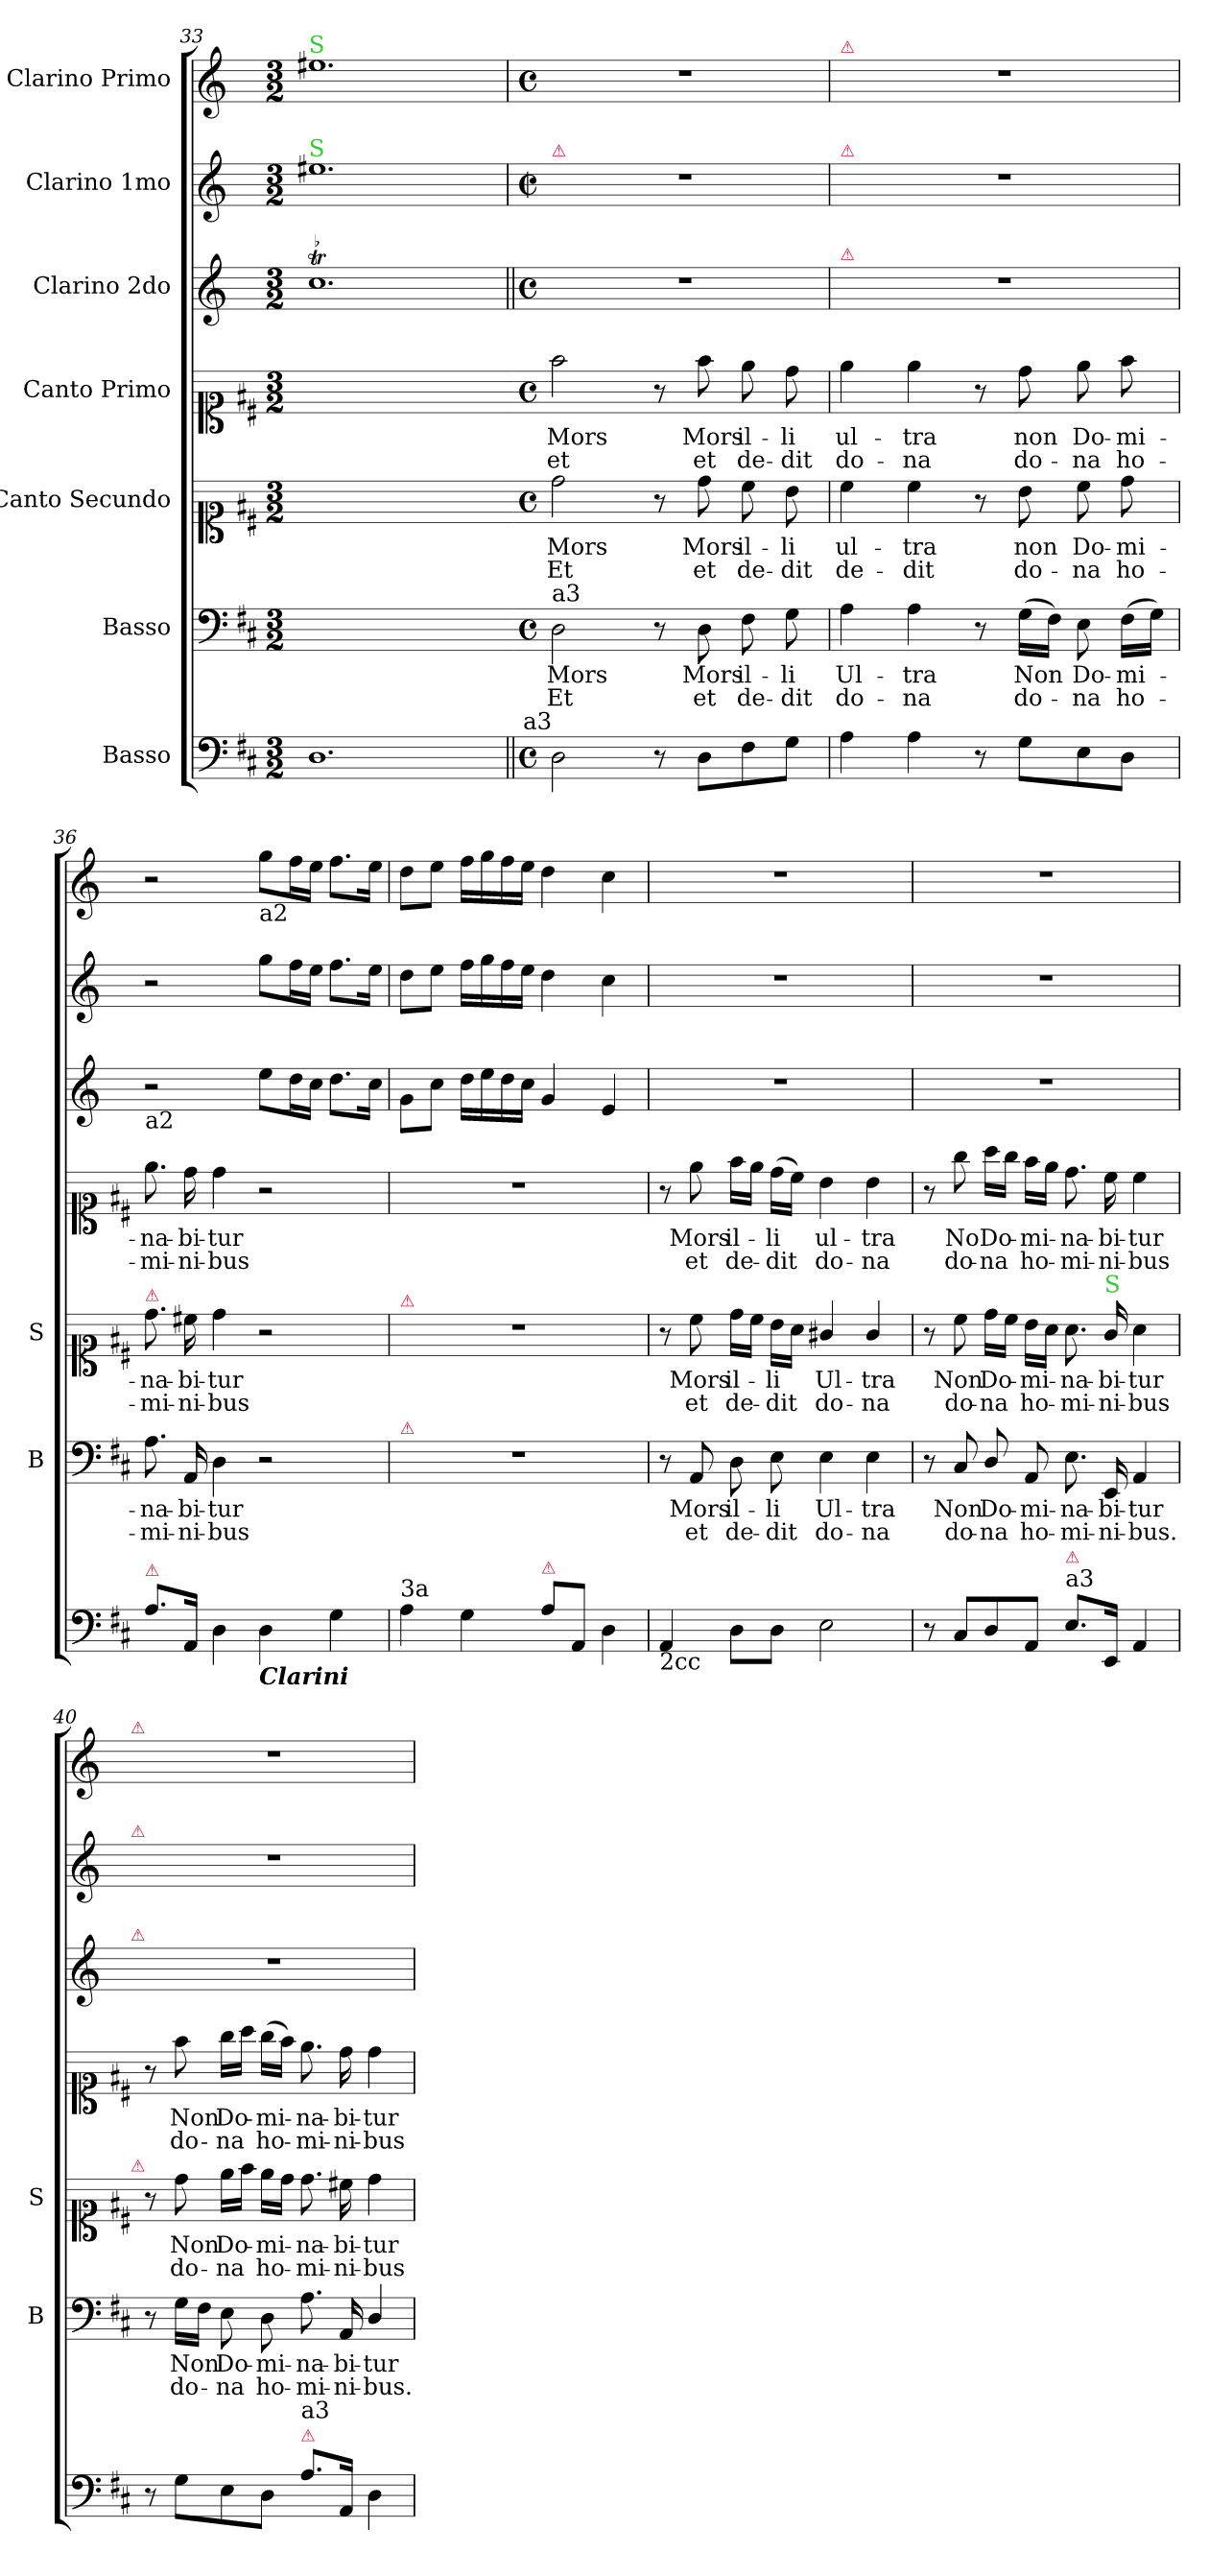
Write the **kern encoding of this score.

**kern	**kern	**text	**text	**kern	**text	**text	**kern	**text	**text	**kern	**kern	**kern
*part7	*part6	*part6	*part6	*part5	*part5	*part5	*part4	*part4	*part4	*part3	*part2	*part1
*staff7	*staff6	*staff6	*staff6	*staff5	*staff5	*staff5	*staff4	*staff4	*staff4	*staff3	*staff2	*staff1
*I"Basso	*I"Basso	*	*	*I"Canto Secundo	*	*	*I"Canto Primo	*	*	*I"Clarino 2do	*I"Clarino 1mo	*I"Clarino Primo
*	*I'B	*	*	*I'S	*	*	*	*	*	*	*	*
*clefF4	*clefF4	*	*	*clefC1	*	*	*clefC1	*	*	*clefG2	*clefG2	*clefG2
*	*	*	*	*	*	*	*	*	*	*ITrd-1c-2	*ITrd-1c-2	*ITrd-1c-2
*k[f#c#]	*k[f#c#]	*	*	*k[f#c#]	*	*	*k[f#c#]	*	*	*k[f#c#]	*k[f#c#]	*k[f#c#]
*M3/2	*M3/2	*	*	*M3/2	*	*	*M3/2	*	*	*M3/2	*M3/2	*M3/2
=33	=33	=33	=33	=33	=33	=33	=33	=33	=33	=33	=33	=33
!	!	!	!	!	!	!	!	!	!	!	!	!LO:TX:a:color=limegreen:t=S
!	!	!	!	!	!	!	!	!	!	!	!LO:TX:a:color=limegreen:t=S	!
1.D	1.ryy	.	.	1.ryy	.	.	1.ryy	.	.	1.ddt	1.ff##X	1.ff##X
=34||	=34||	=34	=34	=34||	=34	=34	=34||	=34	=34	=34||	=34	=34
*M4/4	*M4/4	*	*	*M4/4	*	*	*M4/4	*	*	*M4/4	*M2/2	*M4/4
*met(c)	*met(c)	*	*	*met(c)	*	*	*met(c)	*	*	*met(c)	*met(c|)	*met(c)
!	!	!	!	!	!	!	!	!	!	!	!LO:TX:a:color=crimson:t=⚠	!
!	!LO:TX:a:t=a3	!	!	!	!	!	!	!	!	!	!	!
!LO:TX:a:rj:t=a3	!	!	!	!	!	!	!	!	!	!	!	!
2D\	2D\	Mors	Et	2dd\	Mors	Et	2ff#\	Mors	et	1r	1r	1r
8r	8r	.	.	8r	.	.	8r	.	.	.	.	.
!	!	!	!	!	!LO:LY:i	!	!	!	!	!	!	!
8D\L	8D\	Mors	et	8dd\	Mors	et	8ff#\	Mors	et	.	.	.
8F#\	8F#\	il-	de-	8cc#\	il-	de-	8ee\	il-	de-	.	.	.
8G\J	8G\	-li	-dit	8b\	-li	-dit	8dd\	-li	-dit	.	.	.
=35	=35	=35	=35	=35	=35	=35	=35	=35	=35	=35	=35	=35
4A\	4A\	Ul-	do-	4cc#\	ul-	de-	4ee\	ul-	do-	1r	1r	1r
4A\	4A\	-tra	-na	4cc#\	-tra	-dit	4ee\	-tra	-na	.	.	.
8r	8r	.	.	8r	.	.	8r	.	.	.	.	.
8G\L	(>16G\LL	Non	do-	8b\	non	do-	8dd\	non	do-	.	.	.
.	16F#\JJ)	.	.	.	.	.	.	.	.	.	.	.
8E\	8E\	Do-	-na	8cc#\	Do-	-na	8ee\	Do-	-na	.	.	.
8D\J	(>16F#\LL	-mi-	ho-	8dd\	-mi-	ho-	8ff#\	-mi-	ho-	.	.	.
.	16G\JJ)	.	.	.	.	.	.	.	.	.	.	.
!	!	!	!	!	!	!	!	!	!	!	!	!LO:TX:a:color=crimson:t=⚠
!	!	!	!	!	!	!	!	!	!	!	!LO:TX:a:color=crimson:t=⚠	!
!	!	!	!	!	!	!	!	!	!	!LO:TX:a:color=crimson:t=⚠	!	!
=36	=36	=36	=36	=36	=36	=36	=36	=36	=36	=36	=36	=36
!	!	!	!	!	!	!	!	!	!	!LO:TX:b:t=a2	!	!
!LO:TX:a:color=crimson:t=⚠	!	!	!	!	!	!	!	!	!	!	!	!
8.A\L	8.A\	-na-	-mi-	8.dd\	-na-	-mi-	8.ee\	-na-	-mi-	2r	2r	2r
16AA/Jk	16AA/	-bi-	-ni-	16cc#X\	-bi-	-ni-	16dd\	-bi-	-ni-	.	.	.
4D\	4D\	-tur	-bus	4dd\	-tur	-bus	4dd\	-tur	-bus	.	.	.
!	!	!	!	!	!	!	!	!	!	!	!	!LO:TX:b:t=a2
!LO:TX:b:Bi:t=Clarini	!	!	!	!	!	!	!	!	!	!	!	!
4D\	2r	.	.	2r	.	.	2r	.	.	8ff#\L	8aa\L	8aa\L
.	.	.	.	.	.	.	.	.	.	16ee\L	16gg\L	16gg\L
.	.	.	.	.	.	.	.	.	.	16dd\JJ	16ff#\JJ	16ff#\JJ
4G\	.	.	.	.	.	.	.	.	.	8.ee\L	8.gg\L	8.gg\L
.	.	.	.	.	.	.	.	.	.	16dd\Jk	16ff#\Jk	16ff#\Jk
!	!	!	!	!LO:TX:a:color=crimson:t=⚠	!	!	!	!	!	!	!	!
=37	=37	=37	=37	=37	=37	=37	=37	=37	=37	=37	=37	=37
!LO:TX:a:t=3a	!	!	!	!	!	!	!	!	!	!	!	!
4A\	1r	.	.	1r	.	.	1r	.	.	8a\L	8ee\L	8ee\L
.	.	.	.	.	.	.	.	.	.	8dd\J	8ff#\J	8ff#\J
4G\	.	.	.	.	.	.	.	.	.	16ee\LL	16gg\LL	16gg\LL
.	.	.	.	.	.	.	.	.	.	16ff#\	16aa\	16aa\
.	.	.	.	.	.	.	.	.	.	16ee\	16gg\	16gg\
.	.	.	.	.	.	.	.	.	.	16dd\JJ	16ff#\JJ	16ff#\JJ
!LO:TX:a:color=crimson:t=⚠	!	!	!	!	!	!	!	!	!	!	!	!
8A\L	.	.	.	.	.	.	.	.	.	4a/	4ee\	4ee\
8AA/J	.	.	.	.	.	.	.	.	.	.	.	.
4D\	.	.	.	.	.	.	.	.	.	4f#/	4dd\	4dd\
!	!	!	!	!LO:TX:a:color=crimson:t=⚠	!	!	!	!	!	!	!	!
!	!LO:TX:a:color=crimson:t=⚠	!	!	!	!	!	!	!	!	!	!	!
=38	=38	=38	=38	=38	=38	=38	=38	=38	=38	=38	=38	=38
!LO:TX:b:t=2cc	!	!	!	!	!	!	!	!	!	!	!	!
4AA/	8r	.	.	8r	.	.	8r	.	.	1r	1r	1r
.	8AA/	Mors	et	8cc#\	Mors	et	8ee\	Mors	et	.	.	.
8D\L	8D\	il-	de-	16dd\LL	il-	de-	16ff#\LL	il-	de-	.	.	.
.	.	.	.	16cc#\JJ	.	.	16ee\JJ	.	.	.	.	.
8D\J	8E\	-li	-dit	16b\LL	-li	-dit	(>16dd\LL	-li	-dit	.	.	.
.	.	.	.	16a\JJ	.	.	16cc#\JJ)	.	.	.	.	.
2E\	4E\	Ul-	do-	4g#X/	Ul-	do-	4b\	ul-	do-	.	.	.
.	4E\	-tra	-na	4g#/	-tra	-na	4b\	-tra	-na	.	.	.
=39	=39	=39	=39	=39	=39	=39	=39	=39	=39	=39	=39	=39
8r	8r	.	.	8r	.	.	8r	.	.	1r	1r	1r
8C#/L	8C#/	Non	do-	8cc#\	Non	do-	8gg\	No	do-	.	.	.
8D/	8D/	Do-	-na	16dd\LL	Do-	-na	16aa\LL	Do-	-na	.	.	.
.	.	.	.	16cc#\JJ	.	.	16gg\JJ	.	.	.	.	.
8AA/J	8AA/	-mi-	ho-	16b\LL	-mi-	ho-	16ff#\LL	-mi-	ho-	.	.	.
.	.	.	.	16a\JJ	.	.	16ee\JJ	.	.	.	.	.
!LO:TX:a:t=a3	!	!	!	!	!	!	!	!	!	!	!	!
!LO:TX:a:color=crimson:t=⚠	!	!	!	!	!	!	!	!	!	!	!	!
8.E\L	8.E\	-na-	-mi-	8.a\	-na-	-mi-	8.dd\	-na-	-mi-	.	.	.
!	!	!	!	!LO:TX:a:color=limegreen:t=S	!	!	!	!	!	!	!	!
16EE/Jk	16EE/	-bi-	-ni-	16g/	-bi-	-ni-	16cc#\	-bi-	-ni-	.	.	.
4AA/	4AA/	-tur	-bus.	4a\	-tur	-bus	4cc#\	-tur	-bus	.	.	.
=40	=40	=40	=40	=40	=40	=40	=40	=40	=40	=40	=40	=40
8r	8r	.	.	8r	.	.	8r	.	.	1r	1r	1r
!	!	!	!	!	!LO:LY:i	!	!	!	!	!	!	!
8G\L	16G\LL	Non	do-	8dd\	Non	do-	8ff#\	Non	do-	.	.	.
.	16F#\JJ	.	.	.	.	.	.	.	.	.	.	.
!	!	!	!	!	!LO:LY:i	!	!	!	!	!	!	!
8E\	8E\	Do-	-na	16ee\LL	Do-	-na	16gg\LL	Do-	-na	.	.	.
.	.	.	.	16ff#\JJ	.	.	16aa\JJ	.	.	.	.	.
!	!	!	!	!	!LO:LY:i	!	!	!	!	!	!	!
8D\J	8D\	-mi-	ho-	16ee\LL	-mi-	ho-	(>16gg\LL	-mi-	ho-	.	.	.
.	.	.	.	16dd\JJ	.	.	16ff#\JJ)	.	.	.	.	.
!LO:TX:a:color=crimson:t=⚠	!	!	!	!	!	!	!	!	!	!	!	!
!LO:TX:a:t=a3	!	!	!	!	!	!	!	!	!	!	!	!
!	!	!	!	!	!LO:LY:i	!	!	!	!	!	!	!
8.A\L	8.A\	-na-	-mi-	8.dd\	-na-	-mi-	8.ee\	-na-	-mi-	.	.	.
!	!	!	!	!	!LO:LY:i	!	!	!	!	!	!	!
16AA/Jk	16AA/	-bi-	-ni-	16cc#X\	-bi-	-ni-	16dd\	-bi-	-ni-	.	.	.
!	!	!	!	!	!LO:LY:i	!	!	!	!	!	!	!
4D\	4D/	-tur	-bus.	4dd\	-tur	-bus	4dd\	-tur	-bus	.	.	.
!	!	!	!	!	!	!	!	!	!	!	!	!LO:TX:a:color=crimson:t=⚠
!	!	!	!	!	!	!	!	!	!	!	!LO:TX:a:color=crimson:t=⚠	!
!	!	!	!	!	!	!	!	!	!	!LO:TX:a:color=crimson:t=⚠	!	!
!	!	!	!	!LO:TX:a:color=crimson:t=⚠	!	!	!	!	!	!	!	!
=	=	=	=	=	=	=	=	=	=	=	=	=
*-	*-	*-	*-	*-	*-	*-	*-	*-	*-	*-	*-	*-
